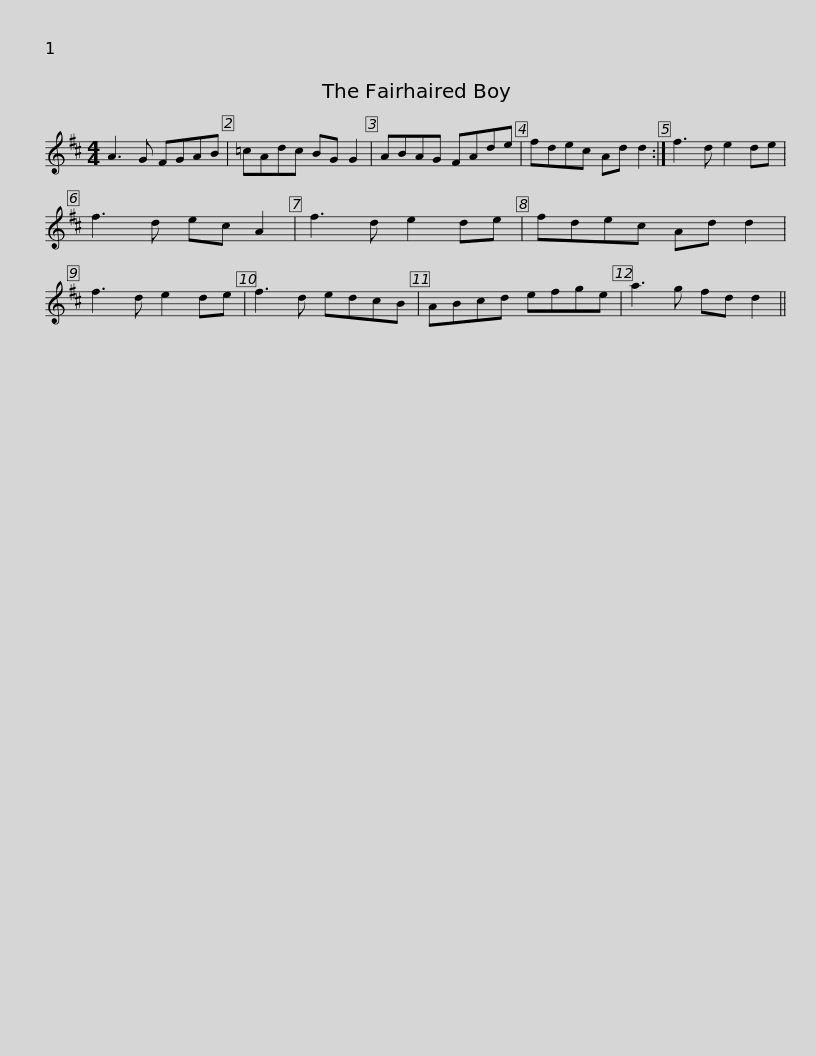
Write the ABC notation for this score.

X:1
L:1/8
M:4/4
I:linebreak $
K:D
V:1 treble
V:1
 A3 G FGAB | =cAdc BG G2 | ABAG FAde | fdec Ad d2 :| f3 d e2 de | %5
 f3 d ec A2 |$ f3 d e2 de | fdec Ad d2 | f3 d e2 de | f3 d edcB | %10
 ABcd efge | a3 g fd d2 || %12
